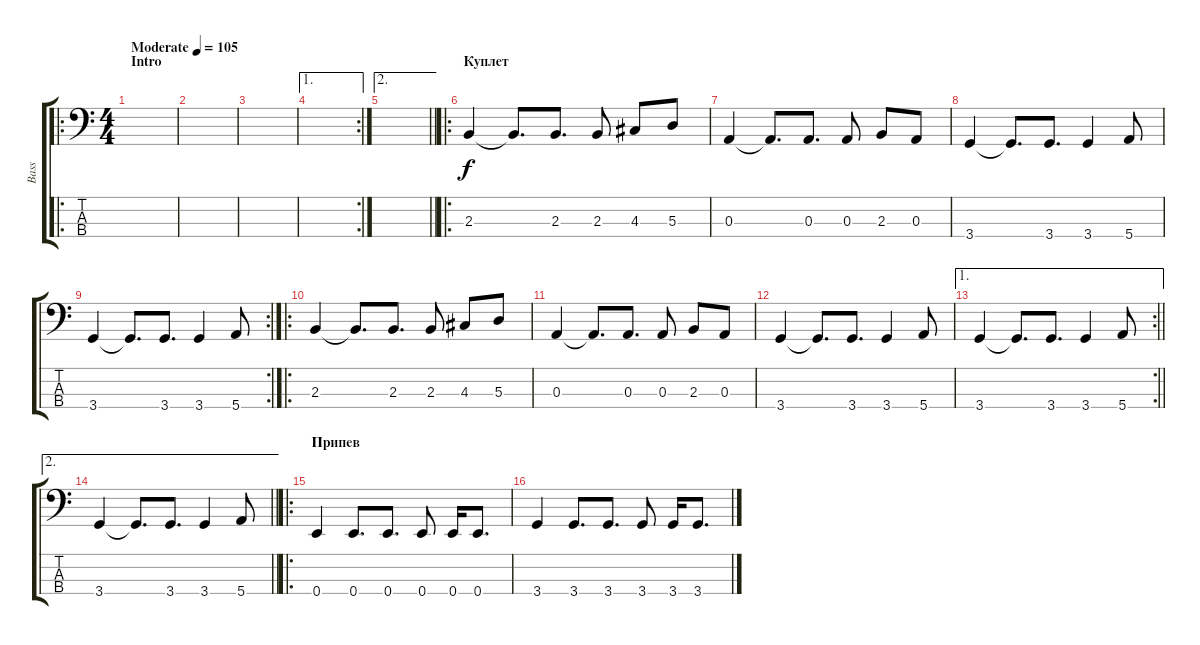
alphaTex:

\track ("Bass" "Bass") {instrument electricbassfinger}
\staff {score tabs}
\tuning (G2 D2 A1 E1) {hide}
\ro
\ts (4 4)
\section ("" "Intro")
\tempo (105 "Moderate")
\clef f4
\ks c
|
|
|
\ae 1
\rc 2
|
\ae 2
\barLineRight lightlight
|
\ro
\section ("" "Куплет")
2.3.4 2.3{t}.8{d} 2.3.8{d} 2.3.8 4.3.8 5.3.8 |
0.3.4 0.3{t}.8{d} 0.3.8{d} 0.3.8 2.3.8 0.3.8 |
3.4.4 3.4{t}.8{d} 3.4.8{d} 3.4.4 5.4.8 |
\rc 2
3.4.4 3.4{t}.8{d} 3.4.8{d} 3.4.4 5.4.8 |
\ro
2.3.4 2.3{t}.8{d} 2.3.8{d} 2.3.8 4.3.8 5.3.8 |
0.3.4 0.3{t}.8{d} 0.3.8{d} 0.3.8 2.3.8 0.3.8 |
3.4.4 3.4{t}.8{d} 3.4.8{d} 3.4.4 5.4.8 |
\ae 1
\rc 2
\barLineRight lightlight
3.4.4 3.4{t}.8{d} 3.4.8{d} 3.4.4 5.4.8 |
\ae 2
\barLineRight lightlight
3.4.4 3.4{t}.8{d} 3.4.8{d} 3.4.4 5.4.8 |
\ro
\section ("" "Припев")
0.4.4 0.4.8{d} 0.4.8{d} 0.4.8 0.4.16 0.4.8{d} |
3.4.4 3.4.8{d} 3.4.8{d} 3.4.8 3.4.16 3.4.8{d}
